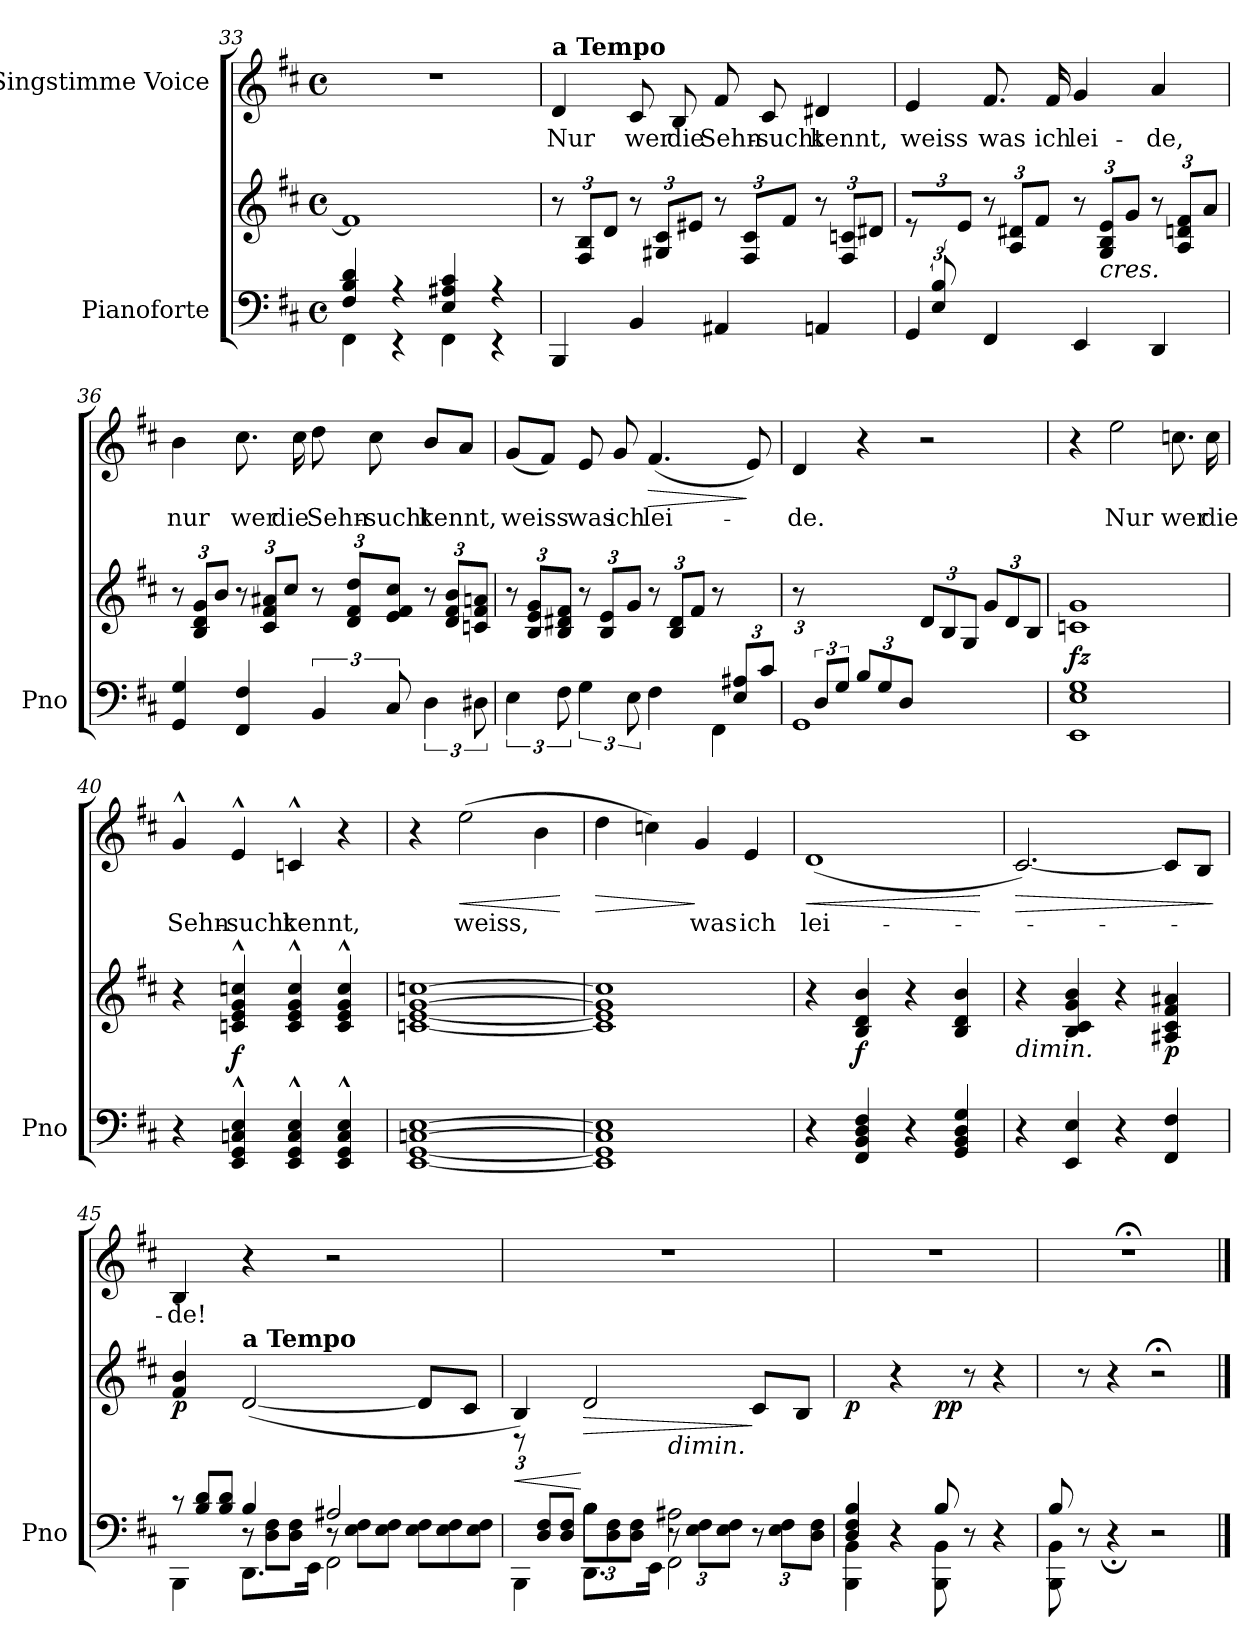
**kern	**kern	**dynam	**kern	**text	**dynam
*part2	*part2	*part2	*part1	*part1	*part1
*staff3	*staff2	*staff2/3	*staff1	*staff1	*staff1
*I"Pianoforte	*	*	*I"Singstimme Voice	*	*
*I'Pno	*	*	*	*	*
*clefF4	*clefG2	*	*clefG2	*	*
*k[f#c#]	*k[f#c#]	*	*k[f#c#]	*	*
*M4/4	*M4/4	*	*M4/4	*	*
*met(c)	*met(c)	*	*met(c)	*	*
=33	=33	=33	=33	=33	=33
*^	*	*	*	*	*
4F#/ 4B/ 4d/	4FF#\	1f#]	.	1r	.	.
4r	4r	.	.	.	.	.
4E/ 4A#X/ 4c#/	4FF#\	.	.	.	.	.
4r	4r	.	.	.	.	.
*v	*v	*	*	*	*	*
=34	=34	=34	=34	=34	=34
*	*Xbrackettup	*	*	*	*
*^	*	*	*	*	*
!	!	!	!	!LO:TX:a:B:t=a Tempo	!	!
!	!	!	!	!	!LO:LY:b	!
*v	*v	*	*	*	*	*
4BBB/	12r	.	4d/	Nur	.
.	12F#/ 12B/L	.	.	.	.
.	12d/J	.	.	.	.
!	!	!	!	!LO:LY:b	!
4BB/	12r	.	8c#/	wer	.
.	12G#X/ 12c#/L	.	.	.	.
!	!	!	!	!LO:LY:b	!
.	.	.	8B/	die	.
.	12e#X/J	.	.	.	.
!	!	!	!	!LO:LY:b	!
4AA#X/	12r	.	8f#/	Sehn-	.
.	12F#/ 12c#/L	.	.	.	.
!	!	!	!	!LO:LY:b	!
.	.	.	8c#/	-sucht	.
.	12f#/J	.	.	.	.
!	!	!	!	!LO:LY:b	!
4AAn/	12r	.	4d#X/	kennt,	.
.	12F#/ 12cn/L	.	.	.	.
.	12d#X/J	.	.	.	.
!!LO:LB:g=z
=35	=35	=35	=35	=35	=35
*^	*	*	*	*	*
!	!	!	!	!	!LO:LY:b	!
12ryy	4GG/	12r	.	4e/	weiss	.
12E/ 12B/L	.	12ryy	.	.	.	.
6%5ryy	.	12e/J	.	.	.	.
!	!	!	!	!	!LO:LY:b	!
.	4FF#/	12r	.	8.f#/	was	.
.	.	12A/ 12d#X/L	.	.	.	.
.	.	12f#/J	.	.	.	.
!	!	!	!	!	!LO:LY:b	!
.	.	.	.	16f#/	ich	.
!	!	!	!	!	!LO:LY:b	!
.	4EE/	12r	.	4g/	lei-	.
!	!	!LO:TX:b:i:t=cres.	!	!	!	!
.	.	12G/ 12B/ 12e/L	.	.	.	.
.	.	12g/J	.	.	.	.
!	!	!	!	!	!LO:LY:b	!
.	4DD/	12r	.	4a/	-de,	.
.	.	12A/ 12dn/ 12f#/L	.	.	.	.
.	.	12a/J	.	.	.	.
*v	*v	*	*	*	*	*
!!LO:LB:g=z
=36	=36	=36	=36	=36	=36
!	!	!	!	!LO:LY:b	!
4GG/ 4G/	12r	.	4b\	nur	.
.	12B/ 12d/ 12g/L	.	.	.	.
.	12b/J	.	.	.	.
!	!	!	!	!LO:LY:b	!
4FF#/ 4F#/	12r	.	8.cc#\	wer	.
.	12c#/ 12f#/ 12a#X/L	.	.	.	.
.	12cc#/J	.	.	.	.
!	!	!	!	!LO:LY:b	!
.	.	.	16cc#\	die	.
!	!	!	!	!LO:LY:b	!
6BB/	12r	.	8dd\	Sehn-	.
.	12d/ 12f#/ 12dd/L	.	.	.	.
!	!	!	!	!LO:LY:b	!
.	.	.	8cc#\	-sucht	.
12C#/	12e/ 12f#/ 12cc#/J	.	.	.	.
!	!	!	!	!LO:LY:b	!
6D\	12r	.	8b/L	kennt,	.
.	12d/ 12f#/ 12b/L	.	.	.	.
.	.	.	8a/J	.	.
12D#X\	12cn/ 12f#/ 12anj/J	.	.	.	.
=37	=37	=37	=37	=37	=37
*^	*	*	*	*	*
!	!	!	!	!	!LO:LY:b	!
6%5ryy	6E\	12r	.	(8g/L	weiss	.
.	.	12B/ 12e/ 12g/L	.	.	.	.
.	.	.	.	8f#/J)	.	.
.	12F#\	12B/ 12d#X/ 12f#/J	.	.	.	.
!	!	!	!	!	!LO:LY:b	!
.	6G\	12r	.	8e/	was	.
.	.	12B/ 12e/L	.	.	.	.
!	!	!	!	!	!LO:LY:b	!
.	.	.	.	8g/	ich	.
.	12E\	12g/J	.	.	.	.
!	!	!	!	!	!LO:LY:b	!LO:HP:b
.	4F#\	12r	.	(4.f#/	lei-	>
.	.	12B/ 12d#/L	.	.	.	.
.	.	12f#/J	.	.	.	.
*	*	*Xtuplet	*	*	*	*
.	4FF#\	12r	.	.	.	.
12E/ 12A#X/L	.	6ryy	.	.	.	.
.	.	.	.	8e/)	.	]
12c#/J	.	.	.	.	.	.
=38	=38	=38	=38	=38	=38	=38
*	*	*tuplet	*	*	*	*
!	!	!	!	!	!LO:LY:b	!
12ryy	1GG	12r	.	4d/	-de.	.
12D/L	.	12%5ryy	.	.	.	.
12G/J	.	.	.	.	.	.
*Xbrackettup	*	*	*	*	*	*
12B/L	.	.	.	4r	.	.
12G/	.	.	.	.	.	.
12D/J	.	.	.	.	.	.
2ryy	.	12d/L	.	2r	.	.
.	.	12B/	.	.	.	.
.	.	12G/J	.	.	.	.
.	.	12g/L	.	.	.	.
.	.	12d/	.	.	.	.
.	.	12B/J	.	.	.	.
*v	*v	*	*	*	*	*
!!LO:PB:g=z
=39	=39	=39	=39	=39	=39
!	!	!LO:DY:b	!	!	!
1EE 1E 1G	1cn 1g	fz	4r	.	.
!	!	!	!	!LO:LY:b	!
.	.	.	2ee\	Nur	.
!	!	!	!	!LO:LY:b	!
.	.	.	8.ccn\	wer	.
!	!	!	!	!LO:LY:b	!
.	.	.	16cc\	die	.
=40	=40	=40	=40	=40	=40
!	!	!	!	!LO:LY:b	!
4r	4r	.	4g^^/	Sehn-	.
!	!	!LO:DY:b	!	!LO:LY:b	!
4EE/^^ 4GG/^^ 4Cn/^^ 4E/^^	4cn/^^ 4e/^^ 4g/^^ 4ccn/^^	f	4e^^/	-sucht	.
!	!	!	!	!LO:LY:b	!
4EE/^^ 4GG/^^ 4C/^^ 4E/^^	4c/^^ 4e/^^ 4g/^^ 4cc/^^	.	4cn^^/	kennt,	.
4EE/^^ 4GG/^^ 4C/^^ 4E/^^	4c/^^ 4e/^^ 4g/^^ 4cc/^^	.	4r	.	.
!!LO:LB:g=z
=41	=41	=41	=41	=41	=41
[1EE [1GG [>1Cn [1E	[1cn [1e [>1g [1ccn	.	4r	.	.
!	!	!	!	!LO:LY:b	!LO:HP:b
.	.	.	(2ee\	weiss,	<
.	.	.	4b\	.	.
.	.	.	.	.	[
=42	=42	=42	=42	=42	=42
!	!	!	!	!	!LO:HP:b
1EE] 1GG] 1C] 1E]	1c] 1e] 1g] 1cc]	.	4dd\	.	>
.	.	.	4ccn\)	.	.
!	!	!	!	!LO:LY:b	!
.	.	.	4g/	was	]
!	!	!	!	!LO:LY:b	!
.	.	.	4e/	ich	.
=43	=43	=43	=43	=43	=43
!	!	!	!	!LO:LY:b	!LO:HP:b
4r	4r	.	(1d	lei-	<
!	!	!LO:DY:b	!	!	!
4FF#/ 4BB/ 4D/ 4F#/	4B/ 4d/ 4b/	f	.	.	.
4r	4r	.	.	.	.
4GG/ 4BB/ 4D/ 4G/	4B/ 4d/ 4b/	.	.	.	.
.	.	.	.	.	[
=44	=44	=44	=44	=44	=44
!	!LO:TX:b:i:t=dimin.	!	!	!	!
!	!	!	!	!	!LO:HP:b
4r	4r	.	[2.c#/)	.	>
4EE/ 4E/	4B/ 4c#/ 4g/ 4b/	.	.	.	.
4r	4r	.	.	.	.
!	!	!LO:DY:b	!	!	!
4FF#/ 4F#/	4A#X/ 4c#/ 4f#/ 4a#X/	p	8c#/L]	.	.
.	.	.	8B/J	.	.
.	.	.	.	.	]
=45	=45	=45	=45	=45	=45
*Xtuplet	*	*	*	*	*
*^	*	*	*	*	*
*	*^	*	*	*	*	*
!	!	!	!	!LO:DY:b	!	!LO:LY:b	!
12r	4BBB\	4ryy	4f#/ 4b/	p	4B/	-de!	.
12B/ 12d/L	.	.	.	.	.	.	.
12B/ 12d/J	.	.	.	.	.	.	.
!	!	!	!LO:TX:a:B:t=a Tempo	!	!	!	!
4B/	8.DD\L	12r	(>[<2d/	.	4r	.	.
.	.	12D\ 12F#\L	.	.	.	.	.
.	.	12D\ 12F#\J	.	.	.	.	.
.	16EE\Jk	.	.	.	.	.	.
2A#X/	2FF#\	12r	.	.	2r	.	.
.	.	12E\ 12F#\L	.	.	.	.	.
.	.	12E\ 12F#\J	.	.	.	.	.
.	.	12E\ 12F#\L	8d/L]	.	.	.	.
.	.	12E\ 12F#\	.	.	.	.	.
.	.	.	8c#/J	.	.	.	.
.	.	12E\ 12F#\J	.	.	.	.	.
!!LO:LB:g=z
=46	=46	=46	=46	=46	=46	=46	=46
!	!	!	!	!LO:HP:b	!	!	!
*	*	*	*^	*	*	*	*
*	*	*	*	*^	*	*	*	*
12ryy	4BBB\	4ryy	4B/)	12r	2ryy	<	1r	.	.
12D/ 12F#/L	.	.	.	12%11ryy	.	.	.	.	.
12D/ 12F#/J	.	.	.	.	.	.	.	.	.
*	*tuplet	*	*	*	*	*	*	*	*
!	!	!	!	!	!	!LO:HP:n=1:b	!	!	!
4B\	12B\L	8.DD\L	2d/	.	.	[ >	.	.	.
.	12D\ 12F#\	.	.	.	.	.	.	.	.
.	12D\ 12F#\J	.	.	.	.	.	.	.	.
.	.	16EE\Jk	.	.	.	.	.	.	.
!	!	!	!	!	!LO:TX:b:i:t=dimin.	!	!	!	!
2A#X\	12r	2FF#\	.	.	2ryy	.	.	.	.
.	12E\ 12F#\L	.	.	.	.	.	.	.	.
.	12E\ 12F#\J	.	.	.	.	.	.	.	.
.	12r	.	8c#/L	.	.	]	.	.	.
.	12E\ 12F#\L	.	.	.	.	.	.	.	.
.	.	.	8B/J	.	.	.	.	.	.
.	12D\ 12F#\J	.	.	.	.	.	.	.	.
*	*v	*v	*	*	*	*	*	*	*
=47	=47	=47	=47	=47	=47	=47	=47	=47
!	!	!	!	!	!LO:DY:b	!	!	!
*	*	*v	*v	*v	*	*	*	*
4D/ 4F#/ 4B/	4BBB\ 4BB\	4ryy	p	1r	.	.
4ryy	4r	4r	.	.	.	.
!	!	!	!LO:DY:b	!	!	!
8B/	8BBB\ 8BB\	8ryy	pp	.	.	.
4.ryy	8r	8r	.	.	.	.
.	4r	4r	.	.	.	.
=48	=48	=48	=48	=48	=48	=48
8B/	8BBB\ 8BB\	8ryy	.	1r;<	.	.
2..ryy	8r	8r	.	.	.	.
.	4r;	4r	.	.	.	.
.	2r	2r;<	.	.	.	.
*v	*v	*	*	*	*	*
==	==	==	==	==	==
*-	*-	*-	*-	*-	*-
